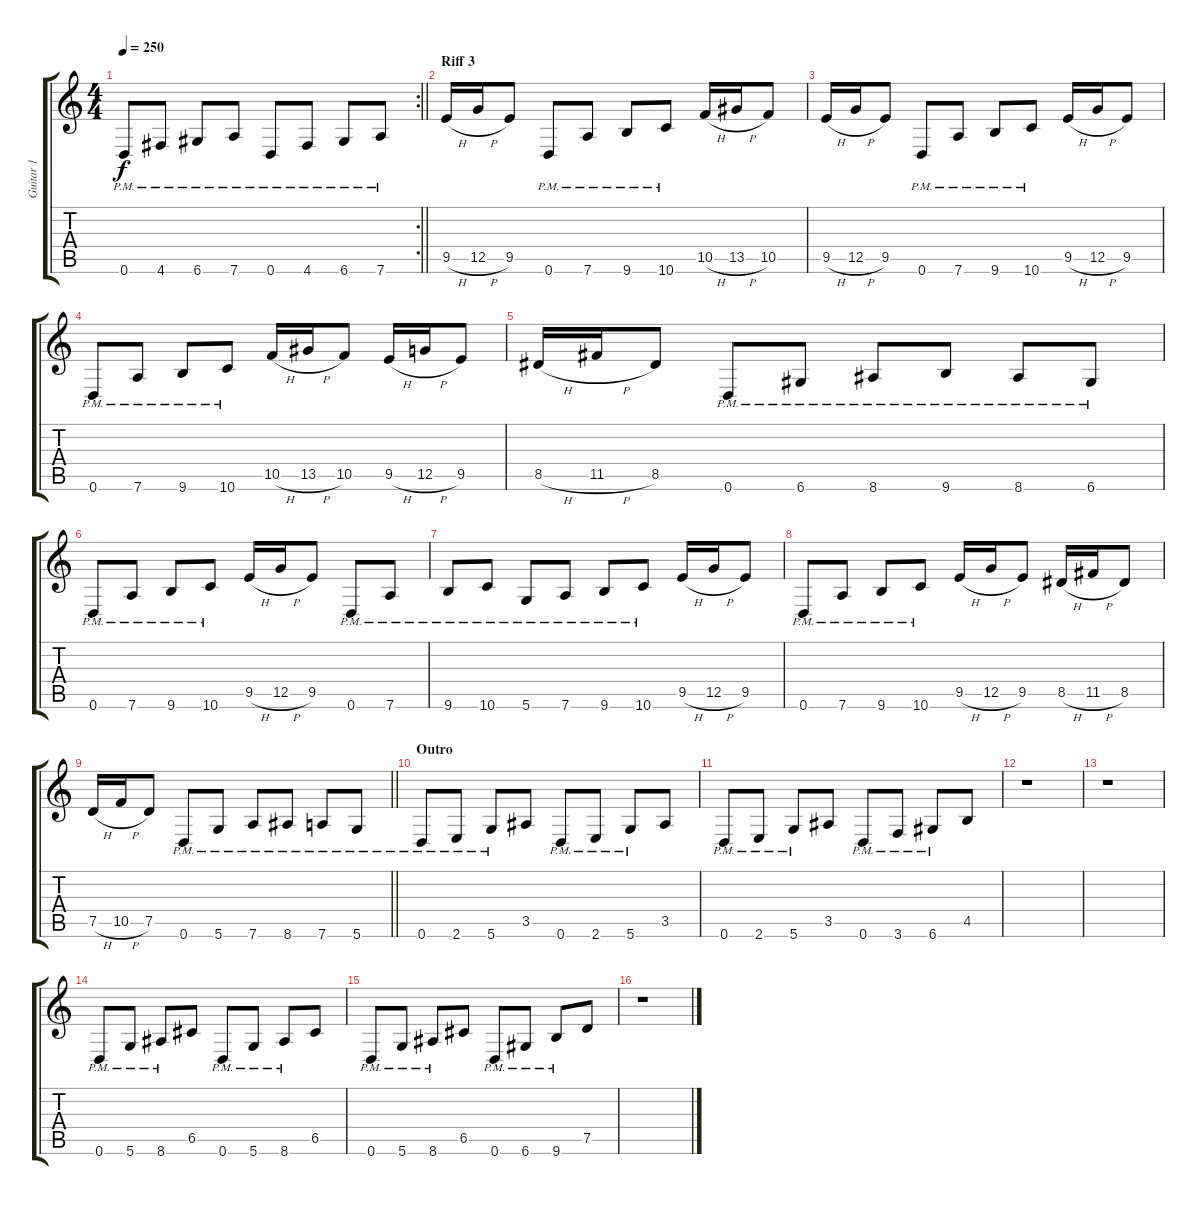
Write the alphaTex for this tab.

\track ("Guitar 1" "Guitar 1") {instrument distortionguitar}
\staff {score tabs}
\tuning (D4 A3 F3 C3 G2 D2) {hide}
\rc 2
\ts (4 4)
\tempo 250
\clef g2
\barLineRight lightlight
\ks c
0.6{pm}.8{dy f} 4.6{pm}.8 6.6{pm}.8 7.6{pm}.8 0.6{pm}.8 4.6{pm}.8 6.6{pm}.8 7.6{pm}.8 |
\section ("" "Riff 3")
9.5{h}.16 12.5{h}.16 9.5.8 0.6{pm}.8 7.6{pm}.8 9.6{pm}.8 10.6{pm}.8 10.5{h}.16 13.5{h}.16 10.5.8 |
9.5{h}.16 12.5{h}.16 9.5.8 0.6{pm}.8 7.6{pm}.8 9.6{pm}.8 10.6{pm}.8 9.5{h}.16 12.5{h}.16 9.5.8 |
0.6{pm}.8 7.6{pm}.8 9.6{pm}.8 10.6{pm}.8 10.5{h}.16 13.5{h}.16 10.5.8 9.5{h}.16 12.5{h}.16 9.5.8 |
8.5{h}.16 11.5{h}.16 8.5.8 0.6{pm}.8 6.6{pm}.8 8.6{pm}.8 9.6{pm}.8 8.6{pm}.8 6.6{pm}.8 |
0.6{pm}.8 7.6{pm}.8 9.6{pm}.8 10.6{pm}.8 9.5{h}.16 12.5{h}.16 9.5.8 0.6{pm}.8 7.6{pm}.8 |
9.6{pm}.8 10.6{pm}.8 5.6{pm}.8 7.6{pm}.8 9.6{pm}.8 10.6{pm}.8 9.5{h}.16 12.5{h}.16 9.5.8 |
0.6{pm}.8 7.6{pm}.8 9.6{pm}.8 10.6{pm}.8 9.5{h}.16 12.5{h}.16 9.5.8 8.5{h}.16 11.5{h}.16 8.5.8 |
\barLineRight lightlight
7.5{h}.16 10.5{h}.16 7.5.8 0.6{pm}.8 5.6{pm}.8 7.6{pm}.8 8.6{pm}.8 7.6{pm}.8 5.6{pm}.8 |
\section ("" "Outro")
0.6{pm}.8 2.6{pm}.8 5.6{pm}.8 3.5.8 0.6{pm}.8 2.6{pm}.8 5.6{pm}.8 3.5.8 |
0.6{pm}.8 2.6{pm}.8 5.6{pm}.8 3.5.8 0.6{pm}.8 3.6{pm}.8 6.6{pm}.8 4.5.8 |
r.1 |
r.1 |
0.6{pm}.8 5.6{pm}.8 8.6{pm}.8 6.5.8 0.6{pm}.8 5.6{pm}.8 8.6{pm}.8 6.5.8 |
0.6{pm}.8 5.6{pm}.8 8.6{pm}.8 6.5.8 0.6{pm}.8 6.6{pm}.8 9.6{pm}.8 7.5.8 |
r.1
